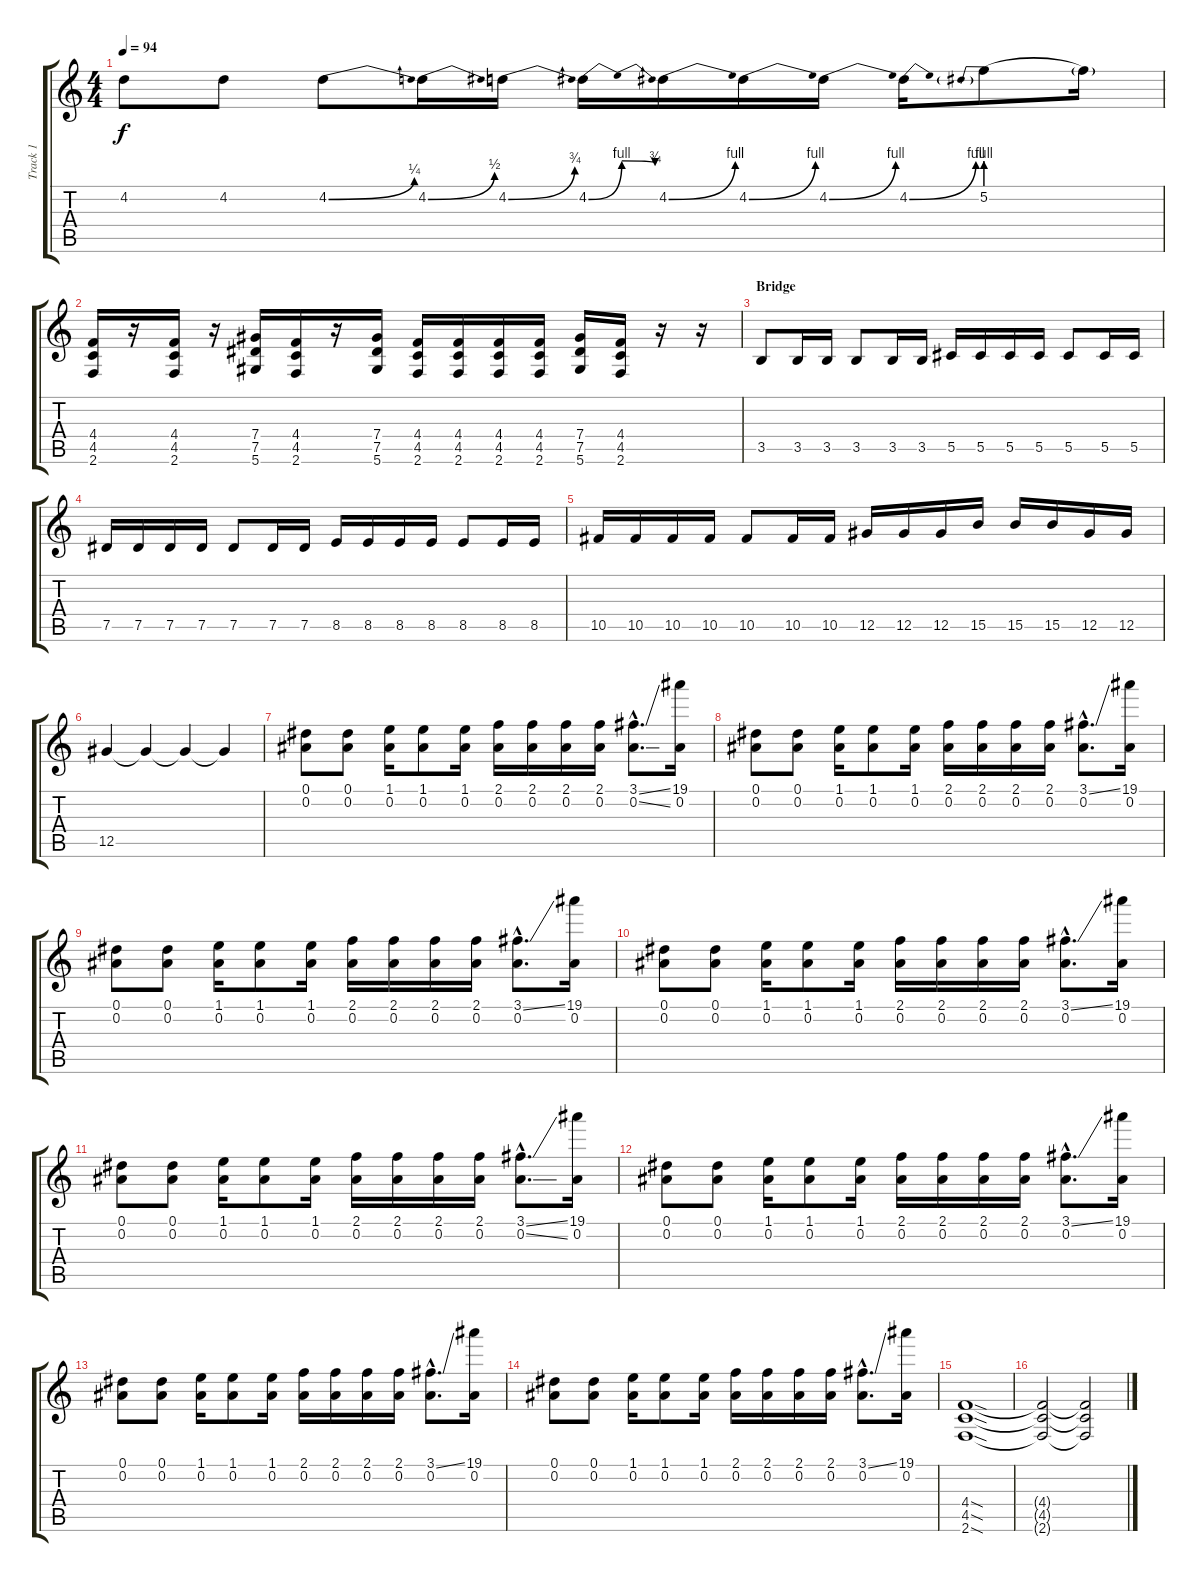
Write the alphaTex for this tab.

\track ("Track 1" "Track 1") {instrument overdrivenguitar}
\staff {score tabs}
\tuning (Eb4 Bb3 Gb3 Db3 Ab2 Eb2) {hide}
\ts (4 4)
\tempo 94
\clef g2
\ks c
4.2.8{dy f} 4.2.8 4.2{be (bend 0 0 60 1)}.8 4.2{be (bend 0 0 60 2)}.16 4.2{be (bend 0 0 60 3)}.16 4.2{be (bendrelease 0 0 30 4 30 4 60 3)}.16 4.2{be (bend 0 0 60 4)}.16 4.2{be (bend 0 0 60 4)}.16 4.2{be (bend 0 0 60 4)}.16 4.2{be (bend 0 0 60 4)}.16 5.2{be (prebend 0 4 60 4)}.8 5.2{t}.16 |
(4.4 4.5 2.6).16 r.16 (4.4 4.5 2.6).16 r.16 (7.4 7.5 5.6).16 (4.4 4.5 2.6).16 r.16 (7.4 7.5 5.6).16 (4.4 4.5 2.6).16 (4.4 4.5 2.6).16 (4.4 4.5 2.6).16 (4.4 4.5 2.6).16 (7.4 7.5 5.6).16 (4.4 4.5 2.6).16 r.16 r.16 |
\section ("" "Bridge")
3.5.8 3.5.16 3.5.16 3.5.8 3.5.16 3.5.16 5.5.16 5.5.16 5.5.16 5.5.16 5.5.8 5.5.16 5.5.16 |
7.5.16 7.5.16 7.5.16 7.5.16 7.5.8 7.5.16 7.5.16 8.5.16 8.5.16 8.5.16 8.5.16 8.5.8 8.5.16 8.5.16 |
10.5.16 10.5.16 10.5.16 10.5.16 10.5.8 10.5.16 10.5.16 12.5.16 12.5.16 12.5.16 15.5.16 15.5.16 15.5.16 12.5.16 12.5.16 |
12.5.4 12.5{t}.4 12.5{t}.4 12.5{t}.4 |
(0.1 0.2).8 (0.1 0.2).8 (1.1 0.2).16 (1.1 0.2).8 (1.1 0.2).16 (2.1 0.2).16 (2.1 0.2).16 (2.1 0.2).16 (2.1 0.2).16 (3.1{ss hac} 0.2{ss hac}).8{d} (19.1 0.2).16 |
(0.1 0.2).8 (0.1 0.2).8 (1.1 0.2).16 (1.1 0.2).8 (1.1 0.2).16 (2.1 0.2).16 (2.1 0.2).16 (2.1 0.2).16 (2.1 0.2).16 (3.1{ss hac} 0.2{hac}).8{d} (19.1 0.2).16 |
(0.1 0.2).8 (0.1 0.2).8 (1.1 0.2).16 (1.1 0.2).8 (1.1 0.2).16 (2.1 0.2).16 (2.1 0.2).16 (2.1 0.2).16 (2.1 0.2).16 (3.1{ss hac} 0.2{hac}).8{d} (19.1 0.2).16 |
(0.1 0.2).8 (0.1 0.2).8 (1.1 0.2).16 (1.1 0.2).8 (1.1 0.2).16 (2.1 0.2).16 (2.1 0.2).16 (2.1 0.2).16 (2.1 0.2).16 (3.1{ss hac} 0.2{hac}).8{d} (19.1 0.2).16 |
(0.1 0.2).8 (0.1 0.2).8 (1.1 0.2).16 (1.1 0.2).8 (1.1 0.2).16 (2.1 0.2).16 (2.1 0.2).16 (2.1 0.2).16 (2.1 0.2).16 (3.1{ss hac} 0.2{ss hac}).8{d} (19.1 0.2).16 |
(0.1 0.2).8 (0.1 0.2).8 (1.1 0.2).16 (1.1 0.2).8 (1.1 0.2).16 (2.1 0.2).16 (2.1 0.2).16 (2.1 0.2).16 (2.1 0.2).16 (3.1{ss hac} 0.2{hac}).8{d} (19.1 0.2).16 |
(0.1 0.2).8 (0.1 0.2).8 (1.1 0.2).16 (1.1 0.2).8 (1.1 0.2).16 (2.1 0.2).16 (2.1 0.2).16 (2.1 0.2).16 (2.1 0.2).16 (3.1{ss hac} 0.2{hac}).8{d} (19.1 0.2).16 |
(0.1 0.2).8 (0.1 0.2).8 (1.1 0.2).16 (1.1 0.2).8 (1.1 0.2).16 (2.1 0.2).16 (2.1 0.2).16 (2.1 0.2).16 (2.1 0.2).16 (3.1{ss hac} 0.2{hac}).8{d} (19.1 0.2).16 |
(4.4{sod} 4.5{sod} 2.6{sod}).1 |
(4.4{t} 4.5{t} 2.6{t}).2 (4.4{t} 4.5{t} 2.6{t}).2
